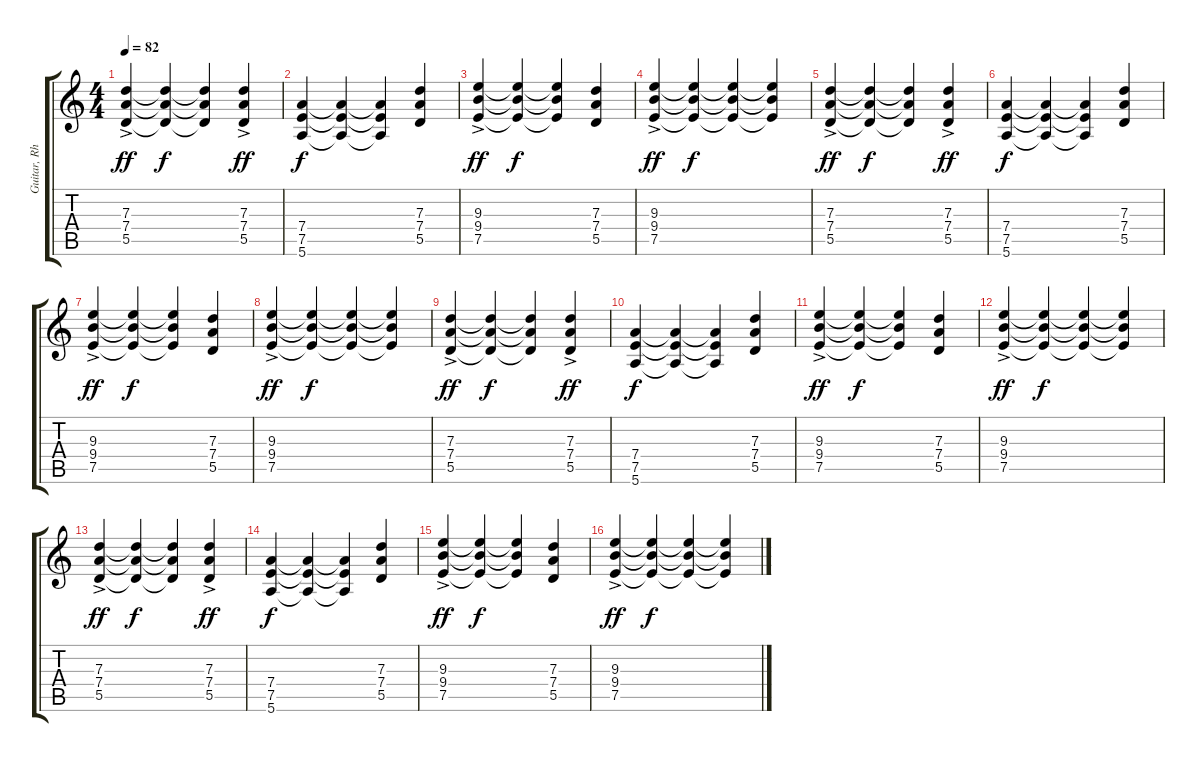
\track ("Guitar, Rhythm" "Guitar, Rh") {instrument electricguitarclean}
\staff {score tabs}
\tuning (E4 B3 G3 D3 A2 E2) {hide}
\ts (4 4)
\tempo 82
\clef g2
\ks c
(7.3{ac} 7.4{ac} 5.5{ac}).4{dy ff} (7.3{t} 7.4{t} 5.5{t}).4{dy f} (7.3{t} 7.4{t} 5.5{t}).4 (7.3{ac} 7.4{ac} 5.5{ac}).4{dy ff} |
(7.4 7.5 5.6).4{dy f} (7.4{t} 7.5{t} 5.6{t}).4 (7.4{t} 7.5{t} 5.6{t}).4 (7.3 7.4 5.5).4 |
(9.3{ac} 9.4{ac} 7.5{ac}).4{dy ff} (9.3{t} 9.4{t} 7.5{t}).4{dy f} (9.3{t} 9.4{t} 7.5{t}).4 (7.3 7.4 5.5).4 |
(9.3{ac} 9.4{ac} 7.5{ac}).4{dy ff} (9.3{t} 9.4{t} 7.5{t}).4{dy f} (9.3{t} 9.4{t} 7.5{t}).4 (9.3{t} 9.4{t} 7.5{t}).4 |
(7.3{ac} 7.4{ac} 5.5{ac}).4{dy ff} (7.3{t} 7.4{t} 5.5{t}).4{dy f} (7.3{t} 7.4{t} 5.5{t}).4 (7.3{ac} 7.4{ac} 5.5{ac}).4{dy ff} |
(7.4 7.5 5.6).4{dy f} (7.4{t} 7.5{t} 5.6{t}).4 (7.4{t} 7.5{t} 5.6{t}).4 (7.3 7.4 5.5).4 |
(9.3{ac} 9.4{ac} 7.5{ac}).4{dy ff} (9.3{t} 9.4{t} 7.5{t}).4{dy f} (9.3{t} 9.4{t} 7.5{t}).4 (7.3 7.4 5.5).4 |
(9.3{ac} 9.4{ac} 7.5{ac}).4{dy ff} (9.3{t} 9.4{t} 7.5{t}).4{dy f} (9.3{t} 9.4{t} 7.5{t}).4 (9.3{t} 9.4{t} 7.5{t}).4 |
(7.3{ac} 7.4{ac} 5.5{ac}).4{dy ff} (7.3{t} 7.4{t} 5.5{t}).4{dy f} (7.3{t} 7.4{t} 5.5{t}).4 (7.3{ac} 7.4{ac} 5.5{ac}).4{dy ff} |
(7.4 7.5 5.6).4{dy f} (7.4{t} 7.5{t} 5.6{t}).4 (7.4{t} 7.5{t} 5.6{t}).4 (7.3 7.4 5.5).4 |
(9.3{ac} 9.4{ac} 7.5{ac}).4{dy ff} (9.3{t} 9.4{t} 7.5{t}).4{dy f} (9.3{t} 9.4{t} 7.5{t}).4 (7.3 7.4 5.5).4 |
(9.3{ac} 9.4{ac} 7.5{ac}).4{dy ff} (9.3{t} 9.4{t} 7.5{t}).4{dy f} (9.3{t} 9.4{t} 7.5{t}).4 (9.3{t} 9.4{t} 7.5{t}).4 |
(7.3{ac} 7.4{ac} 5.5{ac}).4{dy ff} (7.3{t} 7.4{t} 5.5{t}).4{dy f} (7.3{t} 7.4{t} 5.5{t}).4 (7.3{ac} 7.4{ac} 5.5{ac}).4{dy ff} |
(7.4 7.5 5.6).4{dy f} (7.4{t} 7.5{t} 5.6{t}).4 (7.4{t} 7.5{t} 5.6{t}).4 (7.3 7.4 5.5).4 |
(9.3{ac} 9.4{ac} 7.5{ac}).4{dy ff} (9.3{t} 9.4{t} 7.5{t}).4{dy f} (9.3{t} 9.4{t} 7.5{t}).4 (7.3 7.4 5.5).4 |
(9.3{ac} 9.4{ac} 7.5{ac}).4{dy ff} (9.3{t} 9.4{t} 7.5{t}).4{dy f} (9.3{t} 9.4{t} 7.5{t}).4 (9.3{t} 9.4{t} 7.5{t}).4
